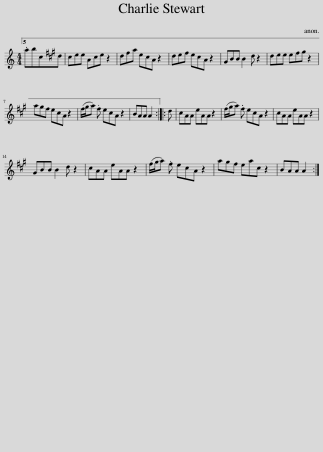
X:1
L:1/8
M:4/4
I:linebreak $
K:C
V:1 treble
V:1
 .abcd | ^cee Ace z2 | d^fa e^cA z2 | de^f e^cA z2 | ^GBB B2 d z2 | %5
 dee e^f^g z2 |$ a^g^f e^cA z2 | (^f/^g/a) .f e^cA z2 | BAA A2 :: d | %10
 ^cAA eAA z2 | (^f/^g/a) .f e^cA z2 | ^cAA eAA z2 |$ ^GBB B2 d z2 | ^cAA eAA z2 | %15
 (^f/^g/a) .f e^cA z2 | a^g^f ea^c z2 | BAA A2 :| %18
